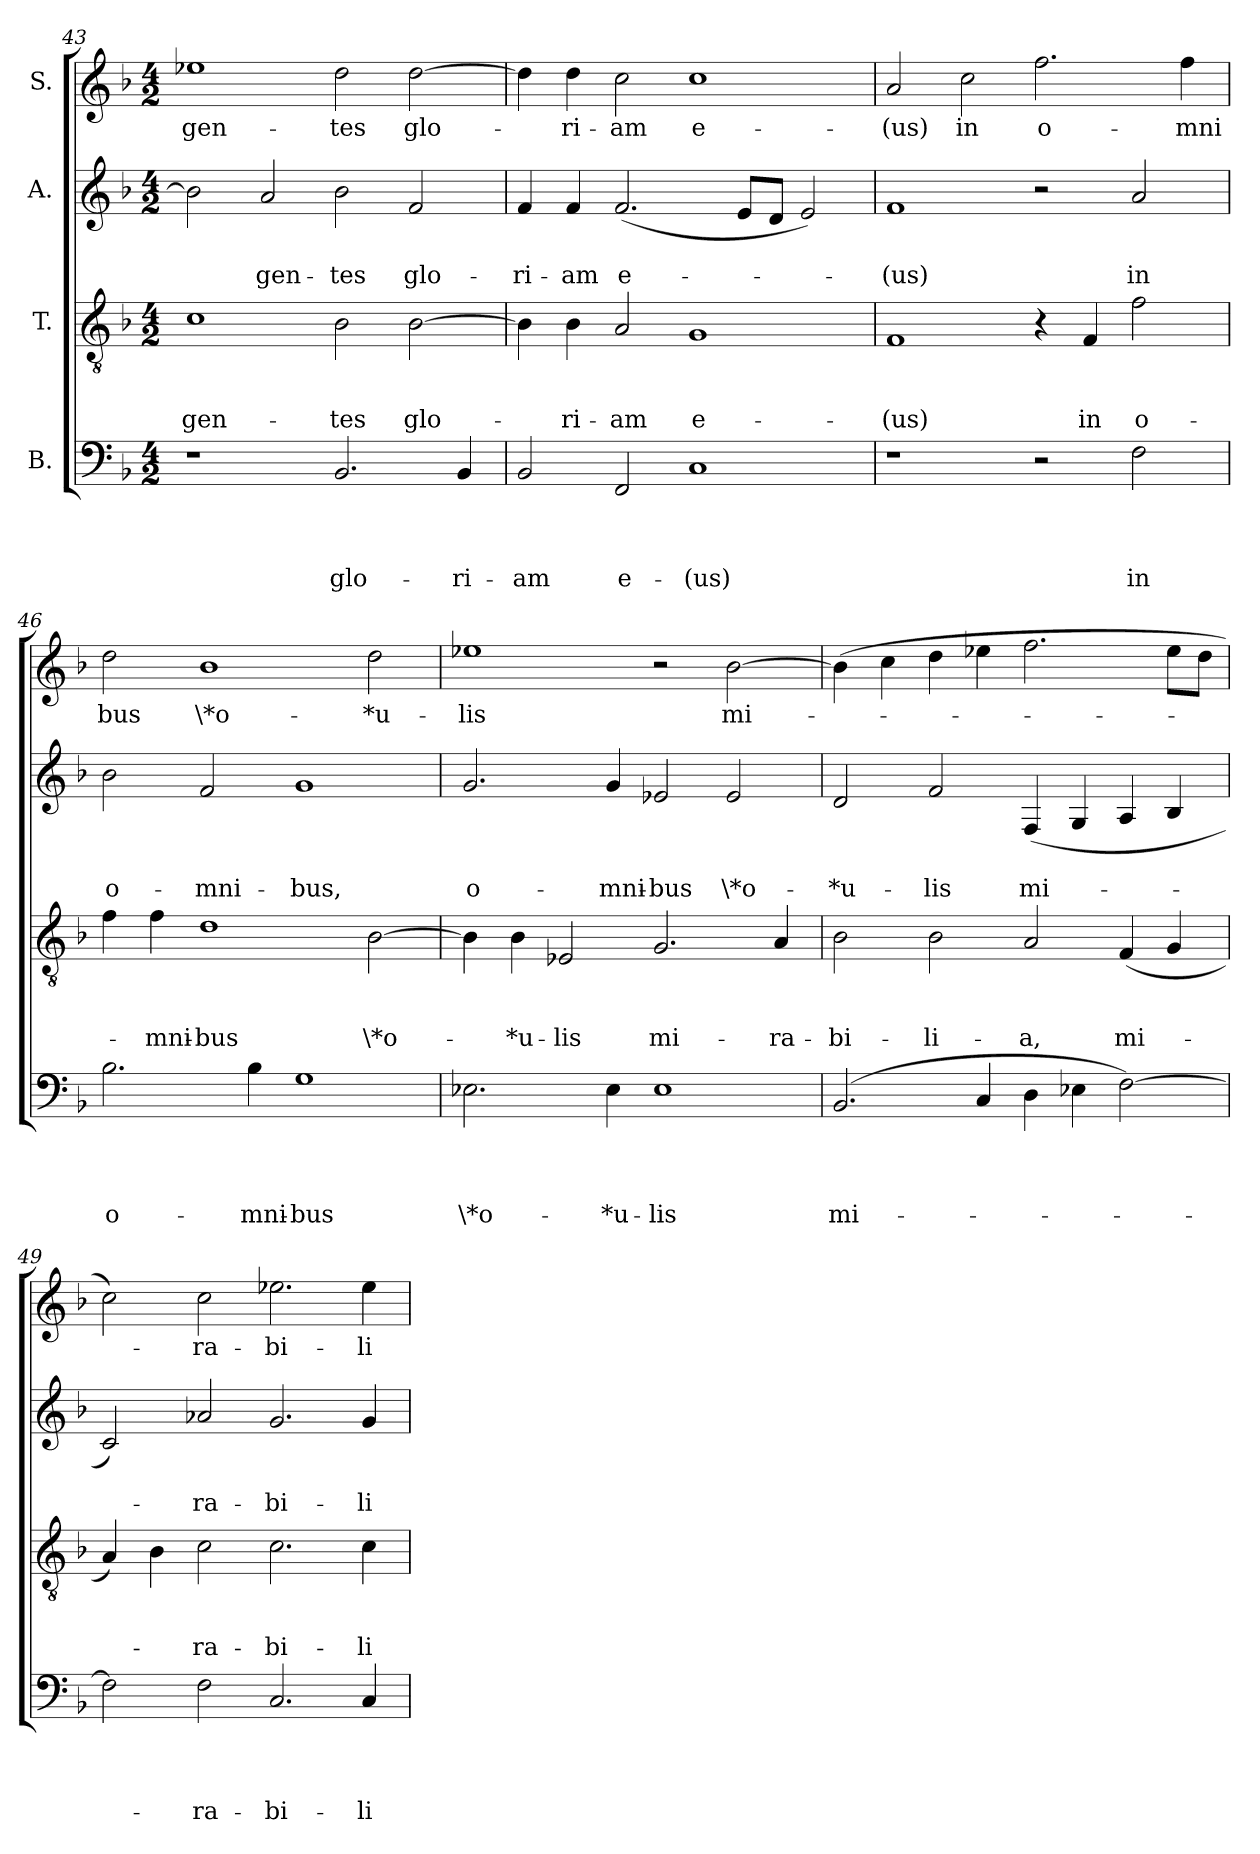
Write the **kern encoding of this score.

**kern	**text	**text	**text	**text	**kern	**text	**text	**text	**kern	**text	**text	**kern	**text
*part4	*part4	*part4	*part4	*part4	*part3	*part3	*part3	*part3	*part2	*part2	*part2	*part1	*part1
*staff4	*staff4	*staff4	*staff4	*staff4	*staff3	*staff3	*staff3	*staff3	*staff2	*staff2	*staff2	*staff1	*staff1
*I"B.	*	*	*	*	*I"T.	*	*	*	*I"A.	*	*	*I"S.	*
*clefF4	*	*	*	*	*clefGv2	*	*	*	*clefG2	*	*	*clefG2	*
*k[b-]	*	*	*	*	*k[b-]	*	*	*	*k[b-]	*	*	*k[b-]	*
*F:	*	*	*	*	*F:	*	*	*	*F:	*	*	*F:	*
*M4/2	*	*	*	*	*M4/2	*	*	*	*M4/2	*	*	*M4/2	*
=43	=43	=43	=43	=43	=43	=43	=43	=43	=43	=43	=43	=43	=43
!	!	!	!	!	!	!	!	!LO:LY:b	!	!	!	!	!LO:LY:b
1r	.	.	.	.	1c	.	.	gen-	2b-\]	.	.	1ee-X	gen-
!	!	!	!	!	!	!	!	!	!	!	!LO:LY:b	!	!
.	.	.	.	.	.	.	.	.	2a/	.	gen-	.	.
!	!	!	!	!LO:LY:b	!	!	!	!LO:LY:b	!	!	!LO:LY:b	!	!LO:LY:b
2.BB-/	.	.	.	glo-	2B-\	.	.	-tes	2b-\	.	-tes	2dd\	-tes
!	!	!	!	!	!	!	!	!LO:LY:b	!	!	!LO:LY:b	!	!LO:LY:b
.	.	.	.	.	[>2B-\	.	.	glo-	2f/	.	glo-	[>2dd\	glo-
!	!	!	!	!LO:LY:b	!	!	!	!	!	!	!	!	!
4BB-/	.	.	.	-ri-	.	.	.	.	.	.	.	.	.
=44	=44	=44	=44	=44	=44	=44	=44	=44	=44	=44	=44	=44	=44
!	!	!	!	!LO:LY:b	!	!	!	!	!	!	!LO:LY:b	!	!
2BB-/	.	.	.	-am	4B-\]	.	.	.	4f/	.	-ri-	4dd\]	.
!	!	!	!	!	!	!	!	!LO:LY:b	!	!	!LO:LY:b	!	!LO:LY:b
.	.	.	.	.	4B-\	.	.	-ri-	4f/	.	-am	4dd\	-ri-
!	!	!	!	!LO:LY:b	!	!	!	!LO:LY:b	!	!	!LO:LY:b:rj	!	!LO:LY:b
2FF/	.	.	.	e-	2A/	.	.	-am	(<2.f/	.	e-	2cc\	-am
!	!	!	!	!LO:LY:b	!	!	!	!LO:LY:b:rj	!	!	!	!	!LO:LY:b:rj
1C	.	.	.	-(us)	1G	.	.	e-	.	.	.	1cc	e-
.	.	.	.	.	.	.	.	.	8e/L	.	.	.	.
.	.	.	.	.	.	.	.	.	8d/J	.	.	.	.
.	.	.	.	.	.	.	.	.	2e/)	.	.	.	.
=45	=45	=45	=45	=45	=45	=45	=45	=45	=45	=45	=45	=45	=45
!	!	!	!	!	!	!	!	!LO:LY:b	!	!	!LO:LY:b	!	!LO:LY:b
1r	.	.	.	.	1F	.	.	-(us)	1f	.	-(us)	2a/	-(us)
!	!	!	!	!	!	!	!	!	!	!	!	!	!LO:LY:b
.	.	.	.	.	.	.	.	.	.	.	.	2cc\	in
!	!	!	!	!	!	!	!	!	!	!	!	!	!LO:LY:b
2r	.	.	.	.	4r	.	.	.	2r	.	.	2.ff\	o-
!	!	!	!	!	!	!	!	!LO:LY:b	!	!	!	!	!
.	.	.	.	.	4F/	.	.	in	.	.	.	.	.
!	!	!	!	!LO:LY:b	!	!	!	!LO:LY:b	!	!	!LO:LY:b	!	!
2F\	.	.	.	in	2f\	.	.	o-	2a/	.	in	.	.
!	!	!	!	!	!	!	!	!	!	!	!	!	!LO:LY:b
.	.	.	.	.	.	.	.	.	.	.	.	4ff\	-mni
!!LO:LB:g=z
=46	=46	=46	=46	=46	=46	=46	=46	=46	=46	=46	=46	=46	=46
!	!	!	!	!LO:LY:b	!	!	!	!	!	!	!LO:LY:b	!	!LO:LY:b
2.B-\	.	.	.	o-	4f\	.	.	.	2b-\	.	o-	2dd\	bus
!	!	!	!	!	!	!	!	!LO:LY:b	!	!	!	!	!
.	.	.	.	.	4f\	.	.	-mni-	.	.	.	.	.
!	!	!	!	!	!	!	!	!LO:LY:b	!	!	!LO:LY:b	!	!LO:LY:b
.	.	.	.	.	1d	.	.	-bus	2f/	.	-mni-	1b-	\*o-
!	!	!	!	!LO:LY:b	!	!	!	!	!	!	!	!	!
4B-\	.	.	.	-mni-	.	.	.	.	.	.	.	.	.
!	!	!	!	!LO:LY:b	!	!	!	!	!	!	!LO:LY:b	!	!
1G	.	.	.	-bus	.	.	.	.	1g	.	-bus,	.	.
!	!	!	!	!	!	!	!	!LO:LY:b	!	!	!	!	!LO:LY:b
.	.	.	.	.	[>2B-\	.	.	\*o-	.	.	.	2dd\	-*u-
=47	=47	=47	=47	=47	=47	=47	=47	=47	=47	=47	=47	=47	=47
!	!	!	!	!LO:LY:b	!	!	!	!	!	!	!LO:LY:b	!	!LO:LY:b
2.E-X\	.	.	.	\*o-	4B-\]	.	.	.	2.g/	.	o-	1ee-X	-lis
!	!	!	!	!	!	!	!	!LO:LY:b	!	!	!	!	!
.	.	.	.	.	4B-\	.	.	-*u-	.	.	.	.	.
!	!	!	!	!	!	!	!	!LO:LY:b	!	!	!	!	!
.	.	.	.	.	2E-X/	.	.	-lis	.	.	.	.	.
!	!	!	!	!LO:LY:b	!	!	!	!	!	!	!LO:LY:b	!	!
4E-\	.	.	.	-*u-	.	.	.	.	4g/	.	-mni-	.	.
!	!	!	!	!LO:LY:b	!	!	!	!LO:LY:b	!	!	!LO:LY:b	!	!
1E-	.	.	.	-lis	2.G/	.	.	mi-	2e-X/	.	-bus	2r	.
!	!	!	!	!	!	!	!	!	!	!	!LO:LY:b	!	!LO:LY:b
.	.	.	.	.	.	.	.	.	2e-/	.	\*o-	[>2b-\	mi-
!	!	!	!	!	!	!	!	!LO:LY:b	!	!	!	!	!
.	.	.	.	.	4A/	.	.	-ra-	.	.	.	.	.
=48	=48	=48	=48	=48	=48	=48	=48	=48	=48	=48	=48	=48	=48
!	!	!	!	!LO:LY:b	!	!	!	!LO:LY:b	!	!	!LO:LY:b	!	!
(2.BB-/	.	.	.	mi-	2B-\	.	.	-bi-	2d/	.	-*u-	(>4b-\]	.
.	.	.	.	.	.	.	.	.	.	.	.	4cc\	.
!	!	!	!	!	!	!	!	!LO:LY:b	!	!	!LO:LY:b	!	!
.	.	.	.	.	2B-\	.	.	-li-	2f/	.	-lis	4dd\	.
4C/	.	.	.	.	.	.	.	.	.	.	.	4ee-X\	.
!	!	!	!	!	!	!	!	!LO:LY:b	!	!	!LO:LY:b	!	!
4D\	.	.	.	.	2A/	.	.	-a,	(<4F/	.	mi-	2.ff\	.
4E-X\	.	.	.	.	.	.	.	.	4G/	.	.	.	.
!	!	!	!	!	!	!	!	!LO:LY:b	!	!	!	!	!
[>2F\)	.	.	.	.	(4F/	.	.	mi-	4A/	.	.	.	.
.	.	.	.	.	4G/	.	.	.	4B-/	.	.	8ee-\L	.
.	.	.	.	.	.	.	.	.	.	.	.	8dd\J	.
=49	=49	=49	=49	=49	=49	=49	=49	=49	=49	=49	=49	=49	=49
2F\]	.	.	.	.	4A/)	.	.	.	2c/)	.	.	2cc\)	.
.	.	.	.	.	4B-\	.	.	.	.	.	.	.	.
!	!	!	!	!LO:LY:b	!	!	!	!LO:LY:b	!	!	!LO:LY:b	!	!LO:LY:b
2F\	.	.	.	-ra-	2c\	.	.	-ra-	2a-X/	.	-ra-	2cc\	-ra-
!	!	!	!	!LO:LY:b	!	!	!	!LO:LY:b	!	!	!LO:LY:b	!	!LO:LY:b
2.C/	.	.	.	-bi-	2.c\	.	.	-bi-	2.g/	.	-bi-	2.ee-X\	-bi-
!	!	!	!	!LO:LY:b	!	!	!	!LO:LY:b	!	!	!LO:LY:b	!	!LO:LY:b
4C/	.	.	.	-li-	4c\	.	.	-li-	4g/	.	-li-	4ee-\	-li-
=	=	=	=	=	=	=	=	=	=	=	=	=	=
*-	*-	*-	*-	*-	*-	*-	*-	*-	*-	*-	*-	*-	*-
